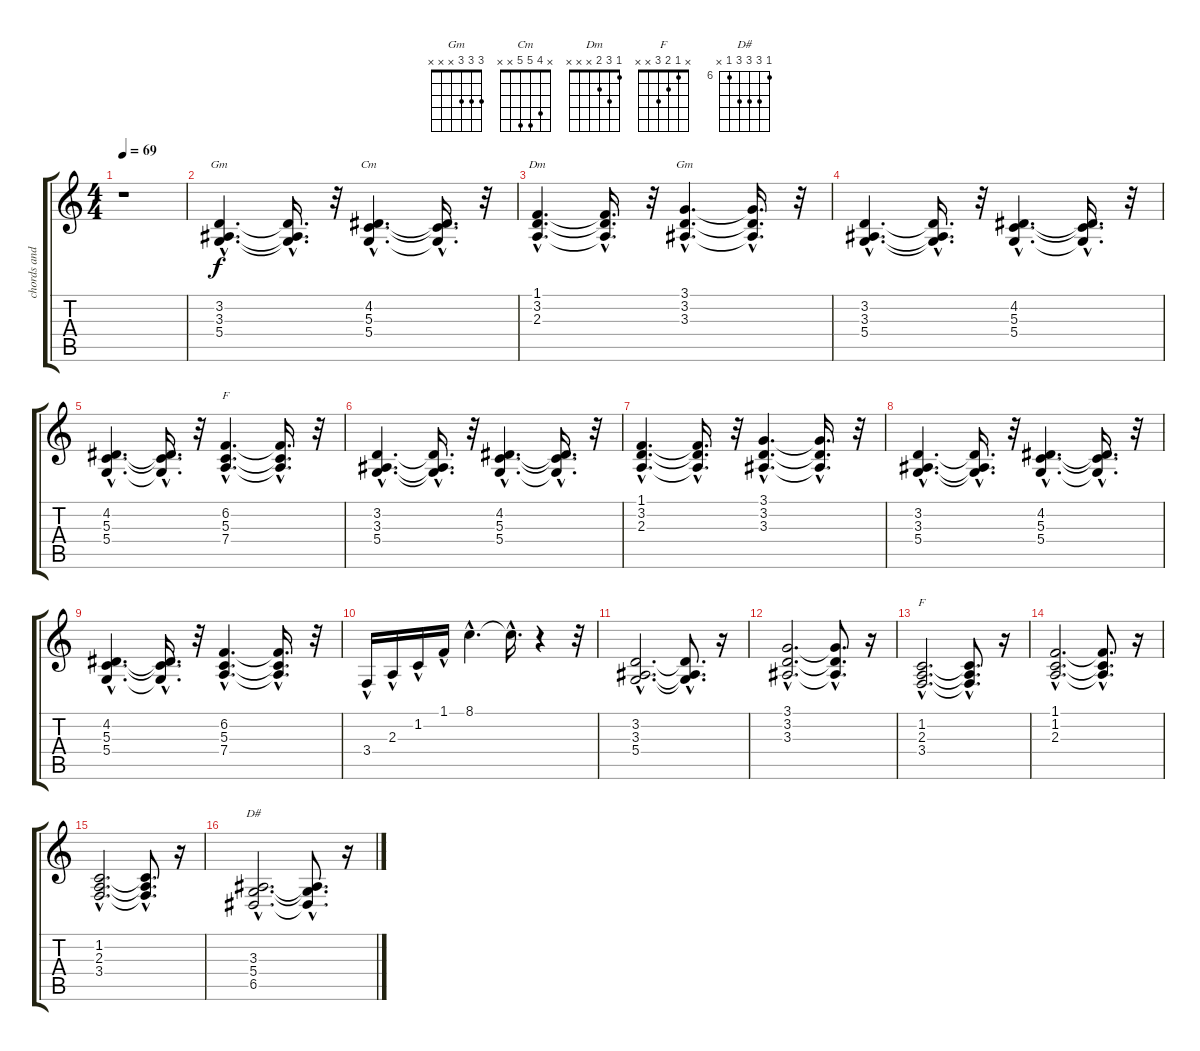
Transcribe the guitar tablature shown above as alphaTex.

\track ("chords and .." "chords and") {instrument electricpiano1}
\staff {score tabs}
\tuning (E4 B3 G3 D3 A2 E2) {hide}
\chord ("Gm" x 3 3 5 x x)
\chord ("Cm" x 4 5 5 x x)
\chord ("Dm" 1 3 2 x x x)
\chord ("Gm" 3 3 3 x x x)
\chord ("F" x 6 5 7 x x) {firstfret 5}
\chord ("F" x 1 2 3 x x)
\chord ("D#" 6 8 8 8 6 x) {firstfret 6}
\ts (4 4)
\tempo 69
\clef g2
\ks c
r.1{dy f instrument electricpiano1} |
(3.2{hac} 3.3{hac} 5.4{hac}).4{d ch "Gm"} (3.2{hac t} 3.3{hac t} 5.4{hac t}).16{d} r.32 (4.2{hac} 5.3{hac} 5.4{hac}).4{d ch "Cm"} (4.2{hac t} 5.3{hac t} 5.4{hac t}).16{d} r.32 |
(1.1{hac} 3.2{hac} 2.3{hac}).4{d ch "Dm"} (1.1{hac t} 3.2{hac t} 2.3{hac t}).16{d} r.32 (3.1{hac} 3.2{hac} 3.3{hac}).4{d ch "Gm"} (3.1{hac t} 3.2{hac t} 3.3{hac t}).16{d} r.32 |
(3.2{hac} 3.3{hac} 5.4{hac}).4{d} (3.2{hac t} 3.3{hac t} 5.4{hac t}).16{d} r.32 (4.2{hac} 5.3{hac} 5.4{hac}).4{d} (4.2{hac t} 5.3{hac t} 5.4{hac t}).16{d} r.32 |
(4.2{hac} 5.3{hac} 5.4{hac}).4{d} (4.2{hac t} 5.3{hac t} 5.4{hac t}).16{d} r.32 (6.2{hac} 5.3{hac} 7.4{hac}).4{d ch "F"} (6.2{hac t} 5.3{hac t} 7.4{hac t}).16{d} r.32 |
(3.2{hac} 3.3{hac} 5.4{hac}).4{d} (3.2{hac t} 3.3{hac t} 5.4{hac t}).16{d} r.32 (4.2{hac} 5.3{hac} 5.4{hac}).4{d} (4.2{hac t} 5.3{hac t} 5.4{hac t}).16{d} r.32 |
(1.1{hac} 3.2{hac} 2.3{hac}).4{d} (1.1{hac t} 3.2{hac t} 2.3{hac t}).16{d} r.32 (3.1{hac} 3.2{hac} 3.3{hac}).4{d} (3.1{hac t} 3.2{hac t} 3.3{hac t}).16{d} r.32 |
(3.2{hac} 3.3{hac} 5.4{hac}).4{d} (3.2{hac t} 3.3{hac t} 5.4{hac t}).16{d} r.32 (4.2{hac} 5.3{hac} 5.4{hac}).4{d} (4.2{hac t} 5.3{hac t} 5.4{hac t}).16{d} r.32 |
(4.2{hac} 5.3{hac} 5.4{hac}).4{d} (4.2{hac t} 5.3{hac t} 5.4{hac t}).16{d} r.32 (6.2{hac} 5.3{hac} 7.4{hac}).4{d} (6.2{hac t} 5.3{hac t} 7.4{hac t}).16{d} r.32 |
3.4{hac}.16 2.3{hac}.16 1.2{hac}.16 1.1{hac}.16 8.1{hac}.4{d} 8.1{hac t}.16{d} r.4 r.32 |
(3.2{hac} 3.3{hac} 5.4{hac}).2{d} (3.2{hac t} 3.3{hac t} 5.4{hac t}).8{d} r.16 |
(3.1{hac} 3.2{hac} 3.3{hac}).2{d} (3.1{hac t} 3.2{hac t} 3.3{hac t}).8{d} r.16 |
(1.2{hac} 2.3{hac} 3.4{hac}).2{d ch "F"} (1.2{hac t} 2.3{hac t} 3.4{hac t}).8{d} r.16 |
(1.1{hac} 1.2{hac} 2.3{hac}).2{d} (1.1{hac t} 1.2{hac t} 2.3{hac t}).8{d} r.16 |
(1.2{hac} 2.3{hac} 3.4{hac}).2{d} (1.2{hac t} 2.3{hac t} 3.4{hac t}).8{d} r.16 |
(3.3{hac} 5.4{hac} 6.5{hac}).2{d ch "D#"} (3.3{hac t} 5.4{hac t} 6.5{hac t}).8{d} r.16
